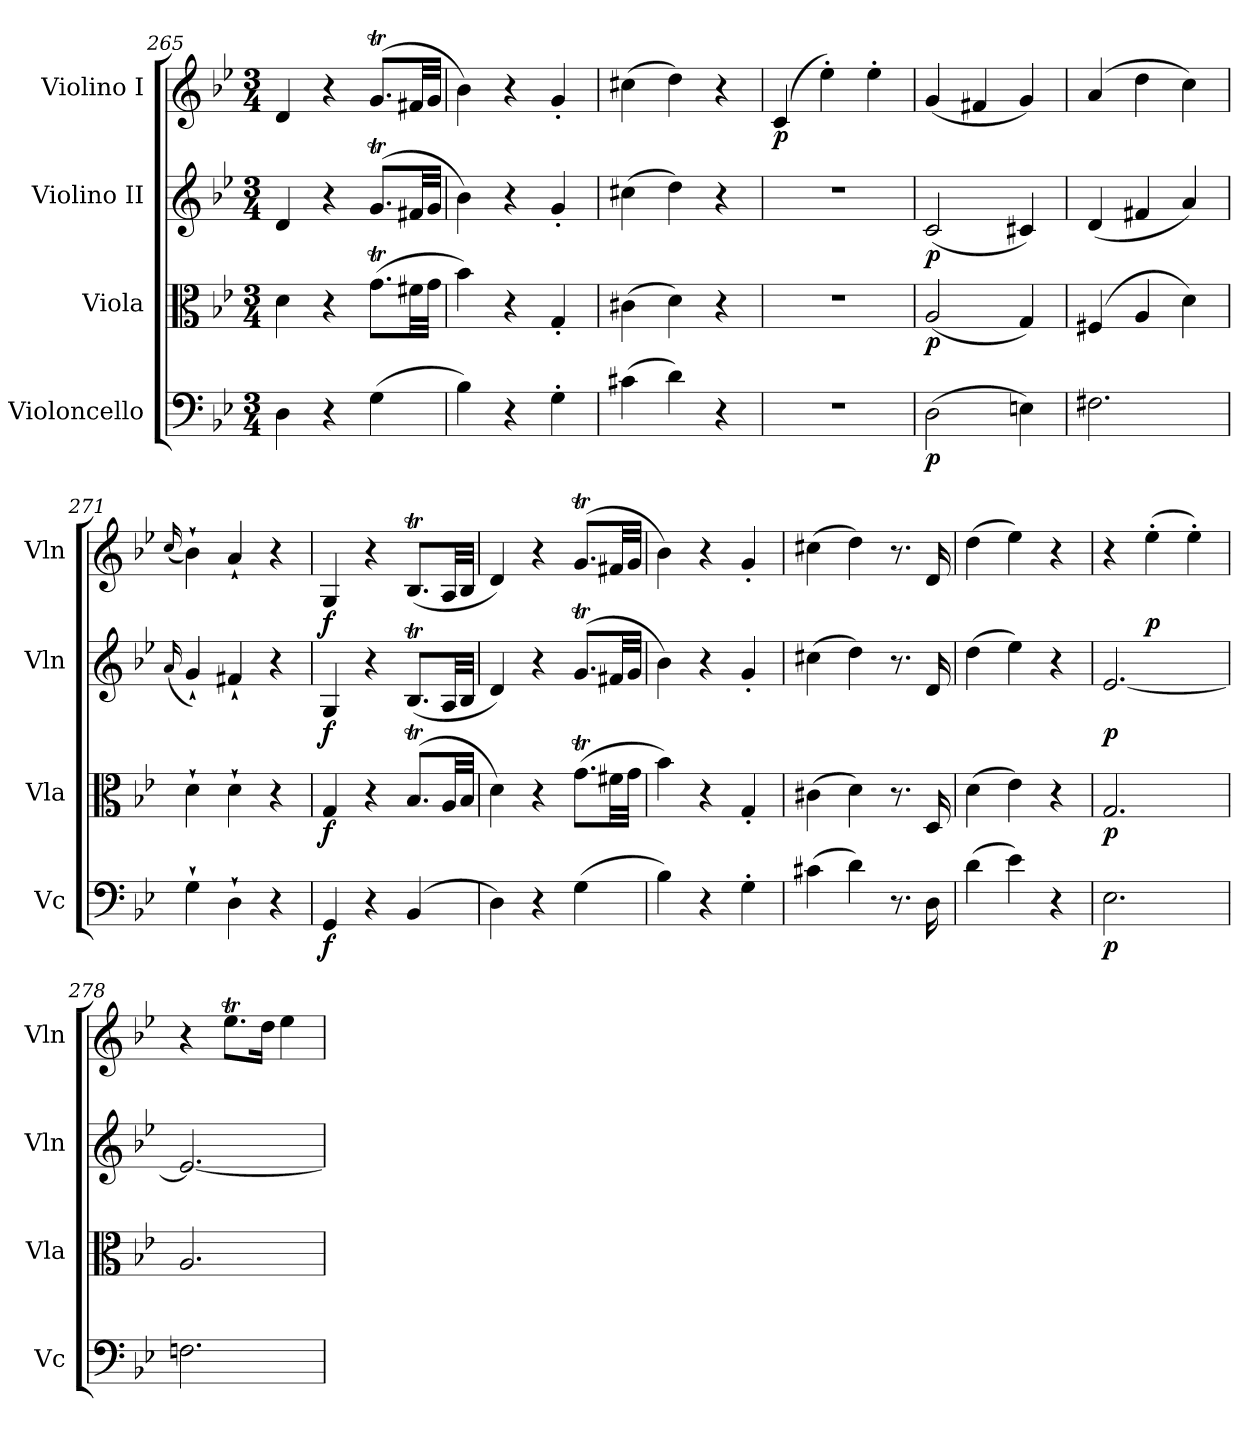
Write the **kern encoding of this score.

**kern	**dynam	**kern	**dynam	**kern	**dynam	**kern	**dynam
*part4	*part4	*part3	*part3	*part2	*part2	*part1	*part1
*staff4	*staff4	*staff3	*staff3	*staff2	*staff2	*staff1	*staff1
*I"Violoncello	*	*I"Viola	*	*I"Violino II	*	*I"Violino I	*
*I'Vc	*	*I'Vla	*	*I'Vln	*	*I'Vln	*
*clefF4	*	*clefC3	*	*clefG2	*	*clefG2	*
*k[b-e-]	*	*k[b-e-]	*	*k[b-e-]	*	*k[b-e-]	*
*M3/4	*	*M3/4	*	*M3/4	*	*M3/4	*
=265	=265	=265	=265	=265	=265	=265	=265
4D	.	4d	.	4d	.	4d	.
4r	.	4r	.	4r	.	4r	.
(4G	.	(8.gTL	.	(8.gTL	.	(8.gTL	.
.	.	32f#XLL	.	32f#XLL	.	32f#XLL	.
.	.	32gJJJ	.	32gJJJ	.	32gJJJ	.
=266	=266	=266	=266	=266	=266	=266	=266
4B-)	.	4b-)	.	4b-)	.	4b-)	.
4r	.	4r	.	4r	.	4r	.
4G'	.	4G'	.	4g'	.	4g'	.
=267	=267	=267	=267	=267	=267	=267	=267
(4c#X	.	(4c#X	.	(4cc#X	.	(4cc#X	.
4d)	.	4d)	.	4dd)	.	4dd)	.
4r	.	4r	.	4r	.	4r	.
=268	=268	=268	=268	=268	=268	=268	=268
2.r	.	2.r	.	2.r	.	(4c	p
.	.	.	.	.	.	4ee-')	.
.	.	.	.	.	.	4ee-'	.
=269	=269	=269	=269	=269	=269	=269	=269
(2D	p	(2A	p	(2c	p	(4g	.
.	.	.	.	.	.	4f#X	.
4En)	.	4G)	.	4c#X)	.	4g)	.
=270	=270	=270	=270	=270	=270	=270	=270
2.F#X	.	(4F#X	.	(4d	.	(4a	.
.	.	4A	.	4f#X	.	4dd	.
.	.	4d)	.	4a)	.	4cc)	.
=271	=271	=271	=271	=271	=271	=271	=271
.	.	.	.	(16qqa/	.	(16qqcc/	.
4G`	.	4d`	.	4g`)	.	4b-`)	.
4D`	.	4d`	.	4f#X`	.	4a`	.
4r	.	4r	.	4r	.	4r	.
=272	=272	=272	=272	=272	=272	=272	=272
4GG	f	4G	f	4G	f	4G	f
4r	.	4r	.	4r	.	4r	.
(4BB-	.	(8.B-TL	.	(8.B-TL	.	(8.B-TL	.
.	.	32ALL	.	32ALL	.	32ALL	.
.	.	32B-JJJ	.	32B-JJJ	.	32B-JJJ	.
=273	=273	=273	=273	=273	=273	=273	=273
4D)	.	4d)	.	4d)	.	4d)	.
4r	.	4r	.	4r	.	4r	.
(4G	.	(8.gTL	.	(8.gTL	.	(8.gTL	.
.	.	32f#XLL	.	32f#XLL	.	32f#XLL	.
.	.	32gJJJ	.	32gJJJ	.	32gJJJ	.
=274	=274	=274	=274	=274	=274	=274	=274
4B-)	.	4b-)	.	4b-)	.	4b-)	.
4r	.	4r	.	4r	.	4r	.
4G'	.	4G'	.	4g'	.	4g'	.
=275	=275	=275	=275	=275	=275	=275	=275
(4c#X	.	(4c#X	.	(4cc#X	.	(4cc#X	.
4d)	.	4d)	.	4dd)	.	4dd)	.
8.r	.	8.r	.	8.r	.	8.r	.
16D	.	16D	.	16d	.	16d	.
=276	=276	=276	=276	=276	=276	=276	=276
(4d	.	(4d	.	(4dd	.	(4dd	.
4e-)	.	4e-)	.	4ee-)	.	4ee-)	.
4r	.	4r	.	4r	.	4r	.
=277	=277	=277	=277	=277	=277	=277	=277
2.E-	p	2.G	p	[2.e-	p	4r	.
.	.	.	.	.	.	(4ee-'	p
.	.	.	.	.	.	4ee-')	.
=278	=278	=278	=278	=278	=278	=278	=278
2.Fn	.	2.A	.	2.e-_	.	4r	.
.	.	.	.	.	.	8.ee-TL	.
.	.	.	.	.	.	16ddJk	.
.	.	.	.	.	.	4ee-	.
=	=	=	=	=	=	=	=
*-	*-	*-	*-	*-	*-	*-	*-
